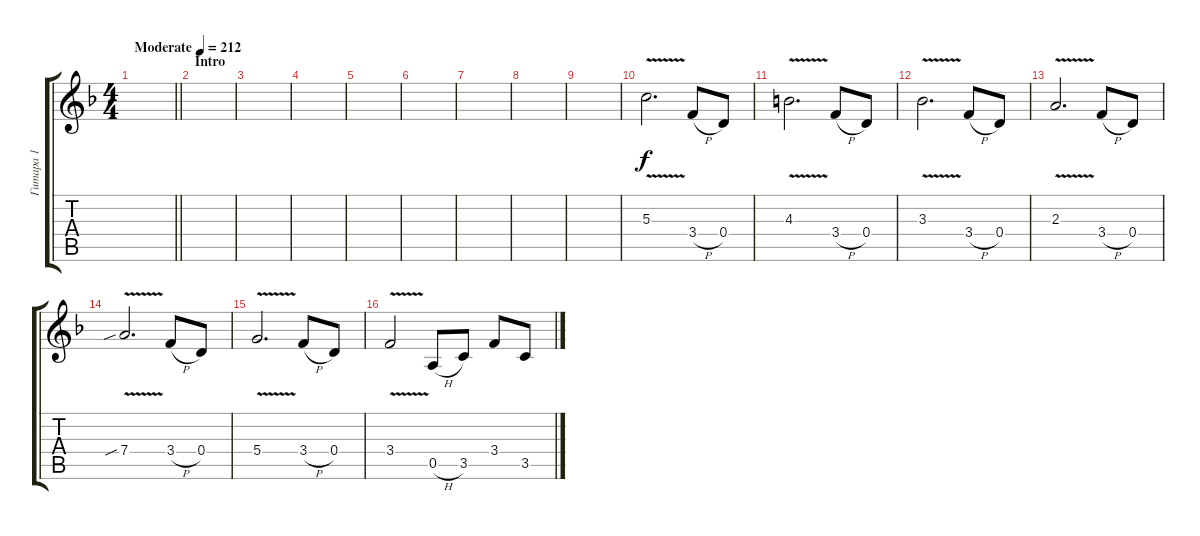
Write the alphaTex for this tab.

\track ("Гитара 1" "Гитара 1") {instrument distortionguitar}
\staff {score tabs}
\tuning (E4 B3 G3 D3 A2 E2) {hide}
\ts (4 4)
\tempo (212 "Moderate")
\clef g2
\barLineRight lightlight
\ks dminor
|
\section ("" "Intro")
|
|
|
|
|
|
|
|
5.3{v}.2{d} 3.4{h}.8 0.4.8 |
4.3{v}.2{d} 3.4{h}.8 0.4.8 |
3.3{v}.2{d} 3.4{h}.8 0.4.8 |
2.3{v}.2{d} 3.4{h}.8 0.4.8 |
7.4{v sib}.2{d} 3.4{h}.8 0.4.8 |
5.4{v}.2{d} 3.4{h}.8 0.4.8 |
3.4{v}.2 0.5{h}.8 3.5.8 3.4.8 3.5.8
